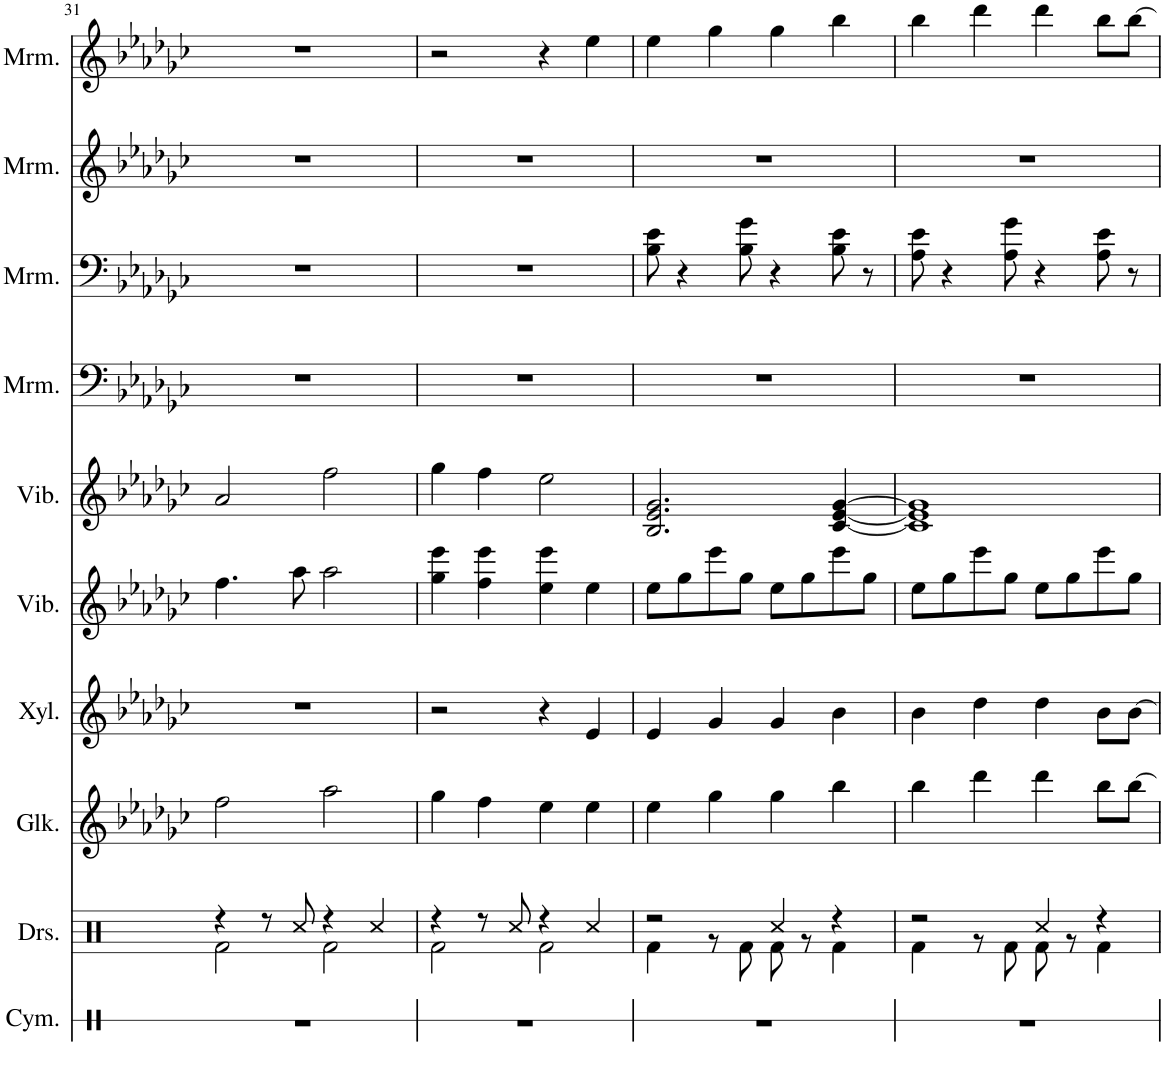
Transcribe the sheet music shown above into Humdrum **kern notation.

**kern	**kern	**kern	**kern	**kern	**kern	**kern	**kern	**kern	**kern
*part10	*part9	*part8	*part7	*part6	*part5	*part4	*part3	*part2	*part1
*staff10	*staff9	*staff8	*staff7	*staff6	*staff5	*staff4	*staff3	*staff2	*staff1
*I"Cymbal	*I"Drumset	*I"Glockenspiel	*I"Xylophone	*I"Vibraphone	*I"Vibraphone	*I"Marimba	*I"Marimba	*I"Marimba	*I"Marimba
*I'Cym.	*I'Drs.	*I'Glk.	*I'Xyl.	*I'Vib.	*I'Vib.	*I'Mrm.	*I'Mrm.	*I'Mrm.	*I'Mrm.
!!LO:PB:g=z
*clefX	*clefX	*clefG2	*clefG2	*clefG2	*clefG2	*clefF4	*clefF4	*clefG2	*clefG2
*	*	*Trd-14c-24	*Trd-7c-12	*	*	*	*	*	*
*k[]	*k[]	*k[b-e-a-d-g-c-]	*k[b-e-a-d-g-c-]	*k[b-e-a-d-g-c-]	*k[b-e-a-d-g-c-]	*k[b-e-a-d-g-c-]	*k[b-e-a-d-g-c-]	*k[b-e-a-d-g-c-]	*k[b-e-a-d-g-c-]
*M4/4	*M4/4	*M4/4	*M4/4	*M4/4	*M4/4	*M4/4	*M4/4	*M4/4	*M4/4
=31	=31	=31	=31	=31	=31	=31	=31	=31	=31
*	*^	*	*	*	*	*	*	*	*
1r	4r	2Rf\	2ff\	1r	4.ff\	2a-/	1r	1r	1r	1r
.	8r	.	.	.	.	.	.	.	.	.
.	8Rcc/	.	.	.	8aa-\	.	.	.	.	.
.	4r	2Rf\	2aa-\	.	2aa-\	2ff\	.	.	.	.
.	4Rcc/	.	.	.	.	.	.	.	.	.
=32	=32	=32	=32	=32	=32	=32	=32	=32	=32	=32
1r	4r	2Rf\	4gg-\	2r	4gg-\ 4eee-\	4gg-\	1r	1r	1r	2r
.	8r	.	4ff\	.	4ff\ 4eee-\	4ff\	.	.	.	.
.	8Rcc/	.	.	.	.	.	.	.	.	.
.	4r	2Rf\	4ee-\	4r	4ee-\ 4eee-\	2ee-\	.	.	.	4r
.	4Rcc/	.	4ee-\	4e-/	4ee-\	.	.	.	.	4ee-\
=33	=33	=33	=33	=33	=33	=33	=33	=33	=33	=33
1r	2r	4Rf\	4ee-\	4e-/	8ee-\L	2.B-/ 2.e-/ 2.g-/	1r	8B-\ 8e-\	1r	4ee-\
.	.	.	.	.	8gg-\	.	.	4r	.	.
.	.	8r	4gg-\	4g-/	8eee-\	.	.	.	.	4gg-\
.	.	8Rf\	.	.	8gg-\J	.	.	8B-\ 8g-\	.	.
.	4Rcc/	8Rf\	4gg-\	4g-/	8ee-\L	.	.	4r	.	4gg-\
.	.	8r	.	.	8gg-\	.	.	.	.	.
.	4r	4Rf\	4bb-\	4b-\	8eee-\	[4c-/ [4e-/ [4g-/	.	8B-\ 8e-\	.	4bb-\
.	.	.	.	.	8gg-\J	.	.	8r	.	.
=34	=34	=34	=34	=34	=34	=34	=34	=34	=34	=34
1r	2r	4Rf\	4bb-\	4b-\	8ee-\L	1c-] 1e-] 1g-]	1r	8A-\ 8e-\	1r	4bb-\
.	.	.	.	.	8gg-\	.	.	4r	.	.
.	.	8r	4ddd-\	4dd-\	8eee-\	.	.	.	.	4ddd-\
.	.	8Rf\	.	.	8gg-\J	.	.	8A-\ 8g-\	.	.
.	4Rcc/	8Rf\	4ddd-\	4dd-\	8ee-\L	.	.	4r	.	4ddd-\
.	.	8r	.	.	8gg-\	.	.	.	.	.
.	4r	4Rf\	8bb-\L	8b-\L	8eee-\	.	.	8A-\ 8e-\	.	8bb-\L
.	.	.	[8bb-\J	[8b-\J	8gg-\J	.	.	8r	.	[8bb-\J
*	*v	*v	*	*	*	*	*	*	*	*
=	=	=	=	=	=	=	=	=	=
*-	*-	*-	*-	*-	*-	*-	*-	*-	*-
